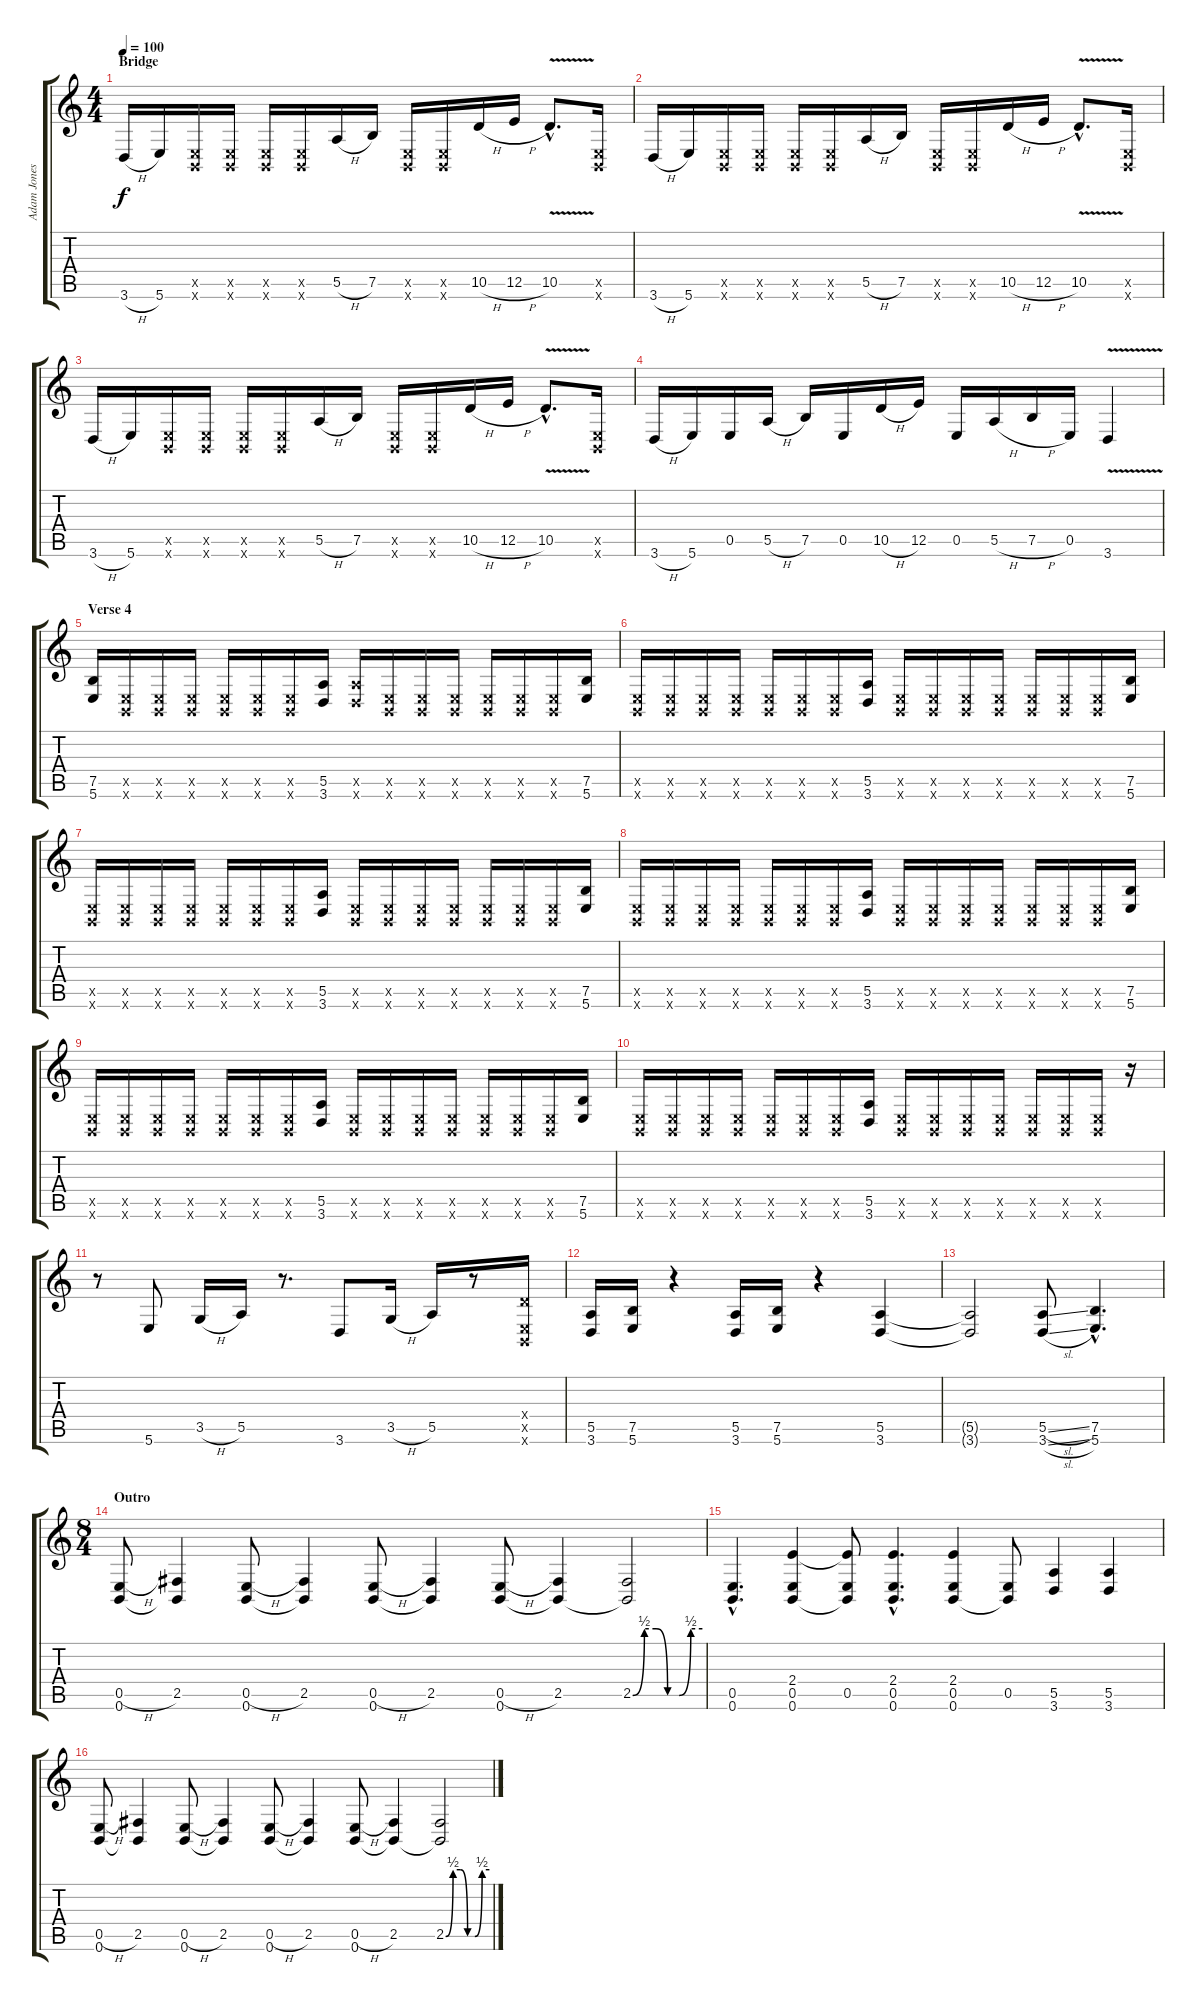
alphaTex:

\track ("Adam Jones - Guitar" "Adam Jones") {instrument distortionguitar}
\staff {score tabs}
\tuning (E4 B3 G3 D3 E2 B1) {hide}
\ts (4 4)
\section ("" "Bridge")
\tempo 100
\clef g2
\ks c
3.6{h}.16{dy f} 5.6.16 (0.5{x} 0.6{x}).16 (0.5{x} 0.6{x}).16 (0.5{x} 0.6{x}).16 (0.5{x} 0.6{x}).16 5.5{h}.16 7.5.16 (0.5{x} 0.6{x}).16 (0.5{x} 0.6{x}).16 10.5{h}.16 12.5{h}.16 10.5{v hac}.8{d} (0.5{x} 0.6{x}).16 |
3.6{h}.16 5.6.16 (0.5{x} 0.6{x}).16 (0.5{x} 0.6{x}).16 (0.5{x} 0.6{x}).16 (0.5{x} 0.6{x}).16 5.5{h}.16 7.5.16 (0.5{x} 0.6{x}).16 (0.5{x} 0.6{x}).16 10.5{h}.16 12.5{h}.16 10.5{v hac}.8{d} (0.5{x} 0.6{x}).16 |
3.6{h}.16 5.6.16 (0.5{x} 0.6{x}).16 (0.5{x} 0.6{x}).16 (0.5{x} 0.6{x}).16 (0.5{x} 0.6{x}).16 5.5{h}.16 7.5.16 (0.5{x} 0.6{x}).16 (0.5{x} 0.6{x}).16 10.5{h}.16 12.5{h}.16 10.5{v hac}.8{d} (0.5{x} 0.6{x}).16 |
3.6{h}.16 5.6.16 0.5.16 5.5{h}.16 7.5.16 0.5.16 10.5{h}.16 12.5.16 0.5.16 5.5{h}.16 7.5{h}.16 0.5.16 3.6{v}.4 |
\section ("" "Verse 4")
(7.5 5.6).16 (0.5{x} 0.6{x}).16 (0.5{x} 0.6{x}).16 (0.5{x} 0.6{x}).16 (0.5{x} 0.6{x}).16 (0.5{x} 0.6{x}).16 (0.5{x} 0.6{x}).16 (5.5 3.6).16 (5.5{x} 3.6{x}).16 (0.5{x} 0.6{x}).16 (0.5{x} 0.6{x}).16 (0.5{x} 0.6{x}).16 (0.5{x} 0.6{x}).16 (0.5{x} 0.6{x}).16 (0.5{x} 0.6{x}).16 (7.5 5.6).16 |
(0.5{x} 0.6{x}).16 (0.5{x} 0.6{x}).16 (0.5{x} 0.6{x}).16 (0.5{x} 0.6{x}).16 (0.5{x} 0.6{x}).16 (0.5{x} 0.6{x}).16 (0.5{x} 0.6{x}).16 (5.5 3.6).16 (0.5{x} 0.6{x}).16 (0.5{x} 0.6{x}).16 (0.5{x} 0.6{x}).16 (0.5{x} 0.6{x}).16 (0.5{x} 0.6{x}).16 (0.5{x} 0.6{x}).16 (0.5{x} 0.6{x}).16 (7.5 5.6).16 |
(0.5{x} 0.6{x}).16 (0.5{x} 0.6{x}).16 (0.5{x} 0.6{x}).16 (0.5{x} 0.6{x}).16 (0.5{x} 0.6{x}).16 (0.5{x} 0.6{x}).16 (0.5{x} 0.6{x}).16 (5.5 3.6).16 (0.5{x} 0.6{x}).16 (0.5{x} 0.6{x}).16 (0.5{x} 0.6{x}).16 (0.5{x} 0.6{x}).16 (0.5{x} 0.6{x}).16 (0.5{x} 0.6{x}).16 (0.5{x} 0.6{x}).16 (7.5 5.6).16 |
(0.5{x} 0.6{x}).16 (0.5{x} 0.6{x}).16 (0.5{x} 0.6{x}).16 (0.5{x} 0.6{x}).16 (0.5{x} 0.6{x}).16 (0.5{x} 0.6{x}).16 (0.5{x} 0.6{x}).16 (5.5 3.6).16 (0.5{x} 0.6{x}).16 (0.5{x} 0.6{x}).16 (0.5{x} 0.6{x}).16 (0.5{x} 0.6{x}).16 (0.5{x} 0.6{x}).16 (0.5{x} 0.6{x}).16 (0.5{x} 0.6{x}).16 (7.5 5.6).16 |
(0.5{x} 0.6{x}).16 (0.5{x} 0.6{x}).16 (0.5{x} 0.6{x}).16 (0.5{x} 0.6{x}).16 (0.5{x} 0.6{x}).16 (0.5{x} 0.6{x}).16 (0.5{x} 0.6{x}).16 (5.5 3.6).16 (0.5{x} 0.6{x}).16 (0.5{x} 0.6{x}).16 (0.5{x} 0.6{x}).16 (0.5{x} 0.6{x}).16 (0.5{x} 0.6{x}).16 (0.5{x} 0.6{x}).16 (0.5{x} 0.6{x}).16 (7.5 5.6).16 |
(0.5{x} 0.6{x}).16 (0.5{x} 0.6{x}).16 (0.5{x} 0.6{x}).16 (0.5{x} 0.6{x}).16 (0.5{x} 0.6{x}).16 (0.5{x} 0.6{x}).16 (0.5{x} 0.6{x}).16 (5.5 3.6).16 (0.5{x} 0.6{x}).16 (0.5{x} 0.6{x}).16 (0.5{x} 0.6{x}).16 (0.5{x} 0.6{x}).16 (0.5{x} 0.6{x}).16 (0.5{x} 0.6{x}).16 (0.5{x} 0.6{x}).16 r.16 |
r.8 5.6.8 3.5{h}.16 5.5.16 r.8{d} 3.6.8 3.5{h}.16 5.5.16 r.8 (0.4{x} 0.5{x} 0.6{x}).16 |
(5.5 3.6).16 (7.5 5.6).16 r.4 (5.5 3.6).16 (7.5 5.6).16 r.4 (5.5 3.6).4 |
(5.5{t} 3.6{t}).2 (5.5{sl} 3.6{sl}).8 (7.5{hac} 5.6{hac}).4{d} |
\ts (8 4)
\section ("" "Outro")
(0.5{h} 0.6).8 (2.5 0.6{t}).4 (0.5{h} 0.6).8 (2.5 0.6{t}).4 (0.5{h} 0.6).8 (2.5 0.6{t}).4 (0.5{h} 0.6).8 (2.5 0.6{t}).4 (2.5{be (custom 0 0 10 2 20 2 30 0 40 0 50 2 60 2)} 0.6{t}).2 |
(0.5{hac} 0.6{hac}).4{d} (2.4 0.5 0.6).4 (2.4{t} 0.5 0.6{t}).8 (2.4{hac} 0.5{hac} 0.6{hac}).4{d} (2.4 0.5 0.6).4 (0.5 0.6{t}).8 (5.5 3.6).4 (5.5 3.6).4 |
(0.5{h} 0.6).8 (2.5 0.6{t}).4 (0.5{h} 0.6).8 (2.5 0.6{t}).4 (0.5{h} 0.6).8 (2.5 0.6{t}).4 (0.5{h} 0.6).8 (2.5 0.6{t}).4 (2.5{be (custom 0 0 10 2 20 2 30 0 40 0 50 2 60 2)} 0.6{t}).2
